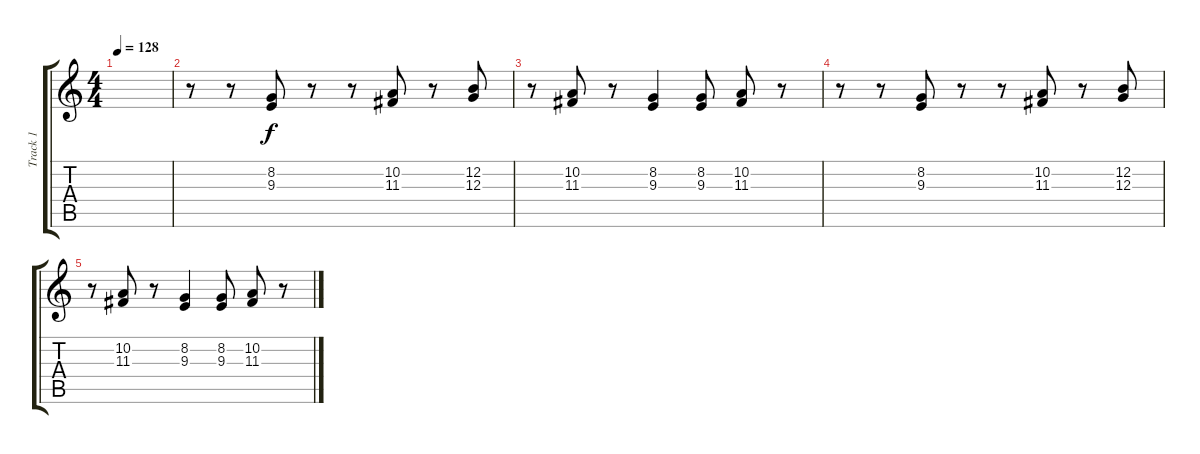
\track ("Track 1" "Track 1") {instrument altosax}
\staff {score tabs}
\tuning (E4 B3 G3 D3 A2 E2) {hide}
\ts (4 4)
\tempo 128
\clef g2
\ks c
|
r.8 r.8 (8.2 9.3).8 r.8 r.8 (10.2 11.3).8 r.8 (12.2 12.3).8 |
r.8 (10.2 11.3).8 r.8 (8.2 9.3).4 (8.2 9.3).8 (10.2 11.3).8 r.8 |
r.8 r.8 (8.2 9.3).8 r.8 r.8 (10.2 11.3).8 r.8 (12.2 12.3).8 |
r.8 (10.2 11.3).8 r.8 (8.2 9.3).4 (8.2 9.3).8 (10.2 11.3).8 r.8
